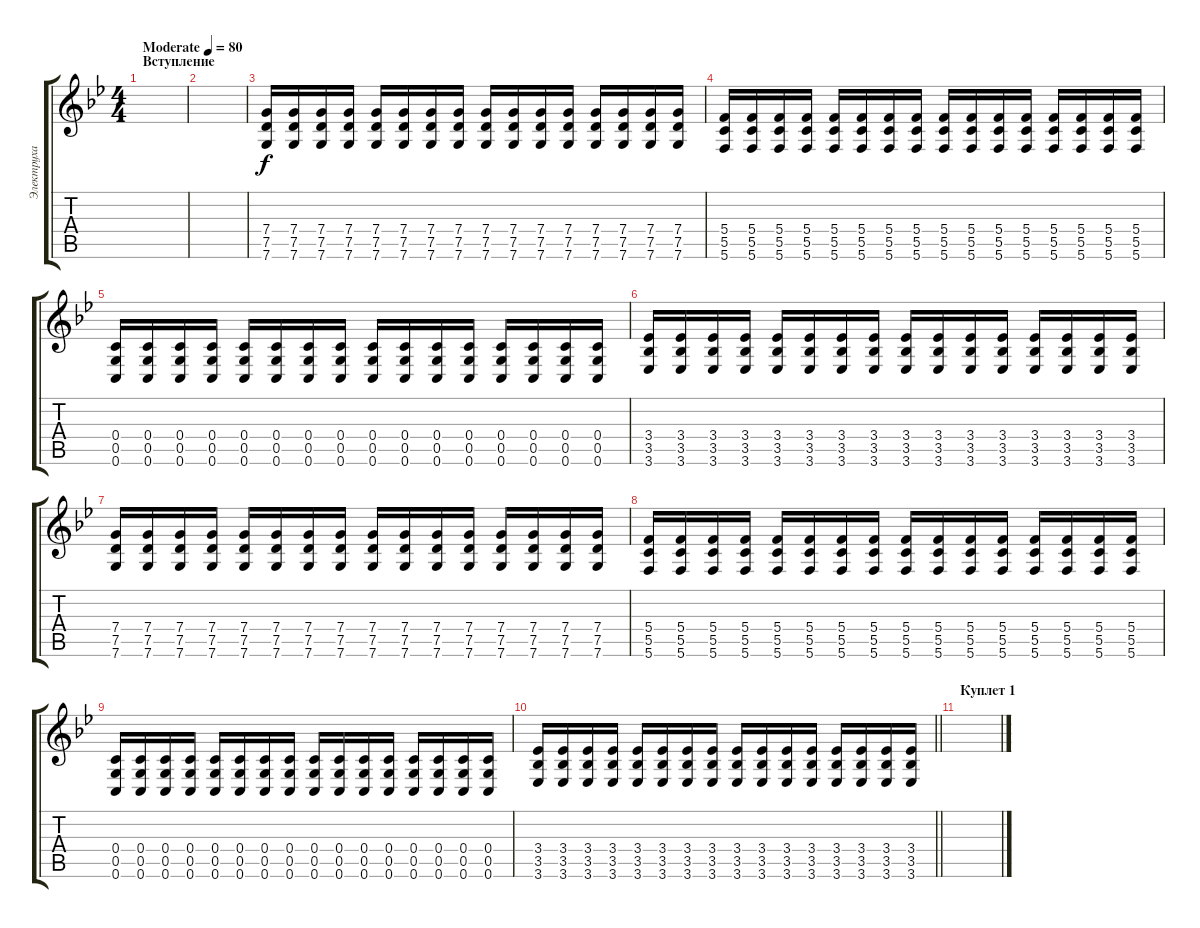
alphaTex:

\track ("Электруха" "Электруха") {instrument distortionguitar}
\staff {score tabs}
\tuning (D4 A3 F3 C3 G2 C2) {hide}
\ts (4 4)
\section ("" "Вступление")
\tempo (80 "Moderate")
\clef g2
\ks gminor
|
|
(7.4 7.5 7.6).16 (7.4 7.5 7.6).16 (7.4 7.5 7.6).16 (7.4 7.5 7.6).16 (7.4 7.5 7.6).16 (7.4 7.5 7.6).16 (7.4 7.5 7.6).16 (7.4 7.5 7.6).16 (7.4 7.5 7.6).16 (7.4 7.5 7.6).16 (7.4 7.5 7.6).16 (7.4 7.5 7.6).16 (7.4 7.5 7.6).16 (7.4 7.5 7.6).16 (7.4 7.5 7.6).16 (7.4 7.5 7.6).16 |
(5.4 5.5 5.6).16 (5.4 5.5 5.6).16 (5.4 5.5 5.6).16 (5.4 5.5 5.6).16 (5.4 5.5 5.6).16 (5.4 5.5 5.6).16 (5.4 5.5 5.6).16 (5.4 5.5 5.6).16 (5.4 5.5 5.6).16 (5.4 5.5 5.6).16 (5.4 5.5 5.6).16 (5.4 5.5 5.6).16 (5.4 5.5 5.6).16 (5.4 5.5 5.6).16 (5.4 5.5 5.6).16 (5.4 5.5 5.6).16 |
(0.4 0.5 0.6).16 (0.4 0.5 0.6).16 (0.4 0.5 0.6).16 (0.4 0.5 0.6).16 (0.4 0.5 0.6).16 (0.4 0.5 0.6).16 (0.4 0.5 0.6).16 (0.4 0.5 0.6).16 (0.4 0.5 0.6).16 (0.4 0.5 0.6).16 (0.4 0.5 0.6).16 (0.4 0.5 0.6).16 (0.4 0.5 0.6).16 (0.4 0.5 0.6).16 (0.4 0.5 0.6).16 (0.4 0.5 0.6).16 |
(3.4 3.5 3.6).16 (3.4 3.5 3.6).16 (3.4 3.5 3.6).16 (3.4 3.5 3.6).16 (3.4 3.5 3.6).16 (3.4 3.5 3.6).16 (3.4 3.5 3.6).16 (3.4 3.5 3.6).16 (3.4 3.5 3.6).16 (3.4 3.5 3.6).16 (3.4 3.5 3.6).16 (3.4 3.5 3.6).16 (3.4 3.5 3.6).16 (3.4 3.5 3.6).16 (3.4 3.5 3.6).16 (3.4 3.5 3.6).16 |
(7.4 7.5 7.6).16 (7.4 7.5 7.6).16 (7.4 7.5 7.6).16 (7.4 7.5 7.6).16 (7.4 7.5 7.6).16 (7.4 7.5 7.6).16 (7.4 7.5 7.6).16 (7.4 7.5 7.6).16 (7.4 7.5 7.6).16 (7.4 7.5 7.6).16 (7.4 7.5 7.6).16 (7.4 7.5 7.6).16 (7.4 7.5 7.6).16 (7.4 7.5 7.6).16 (7.4 7.5 7.6).16 (7.4 7.5 7.6).16 |
(5.4 5.5 5.6).16 (5.4 5.5 5.6).16 (5.4 5.5 5.6).16 (5.4 5.5 5.6).16 (5.4 5.5 5.6).16 (5.4 5.5 5.6).16 (5.4 5.5 5.6).16 (5.4 5.5 5.6).16 (5.4 5.5 5.6).16 (5.4 5.5 5.6).16 (5.4 5.5 5.6).16 (5.4 5.5 5.6).16 (5.4 5.5 5.6).16 (5.4 5.5 5.6).16 (5.4 5.5 5.6).16 (5.4 5.5 5.6).16 |
(0.4 0.5 0.6).16 (0.4 0.5 0.6).16 (0.4 0.5 0.6).16 (0.4 0.5 0.6).16 (0.4 0.5 0.6).16 (0.4 0.5 0.6).16 (0.4 0.5 0.6).16 (0.4 0.5 0.6).16 (0.4 0.5 0.6).16 (0.4 0.5 0.6).16 (0.4 0.5 0.6).16 (0.4 0.5 0.6).16 (0.4 0.5 0.6).16 (0.4 0.5 0.6).16 (0.4 0.5 0.6).16 (0.4 0.5 0.6).16 |
\barLineRight lightlight
(3.4 3.5 3.6).16 (3.4 3.5 3.6).16 (3.4 3.5 3.6).16 (3.4 3.5 3.6).16 (3.4 3.5 3.6).16 (3.4 3.5 3.6).16 (3.4 3.5 3.6).16 (3.4 3.5 3.6).16 (3.4 3.5 3.6).16 (3.4 3.5 3.6).16 (3.4 3.5 3.6).16 (3.4 3.5 3.6).16 (3.4 3.5 3.6).16 (3.4 3.5 3.6).16 (3.4 3.5 3.6).16 (3.4 3.5 3.6).16 |
\section ("" "Куплет 1")
